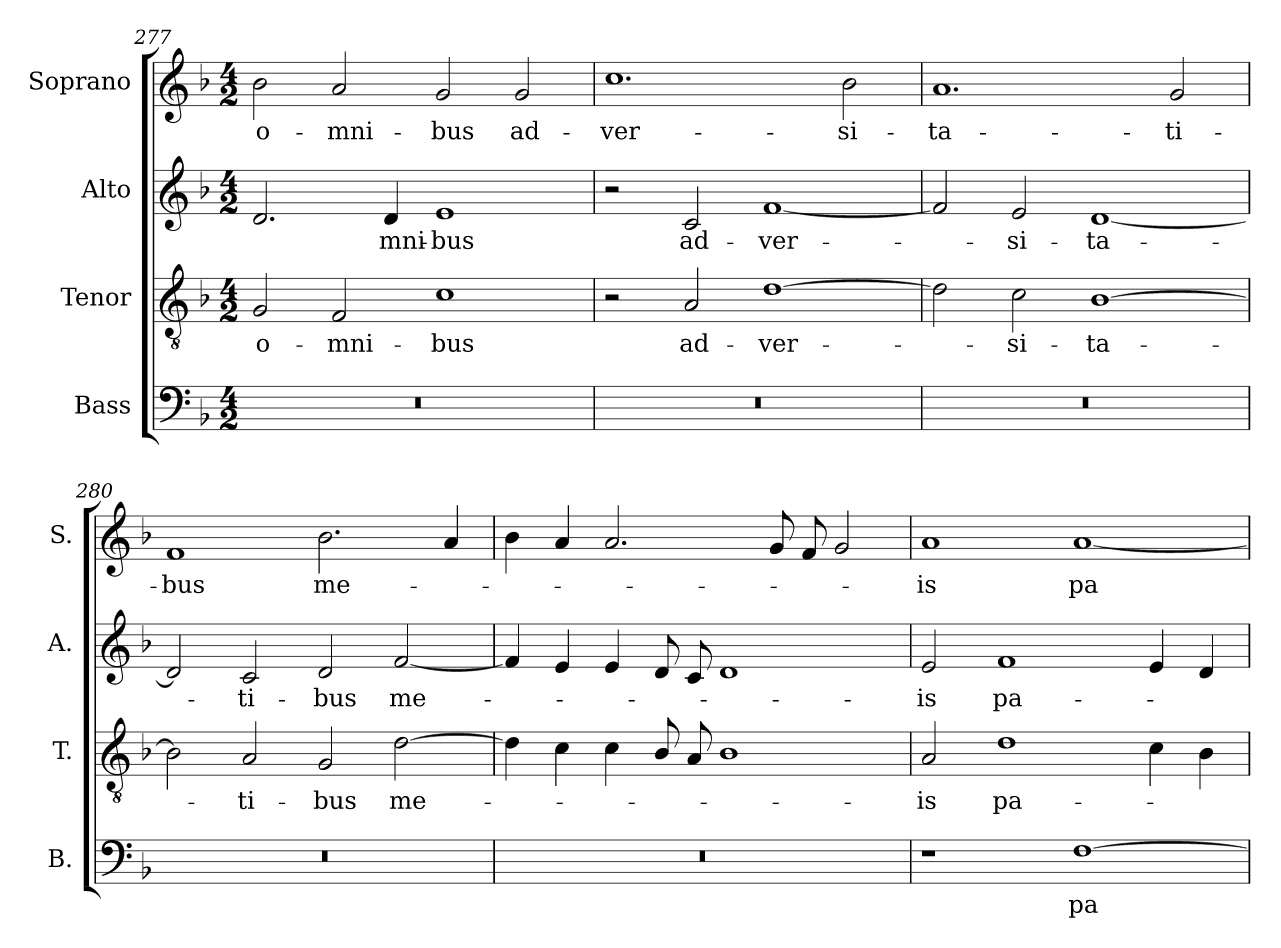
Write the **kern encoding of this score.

**kern	**text	**kern	**text	**kern	**text	**kern	**text
*part4	*part4	*part3	*part3	*part2	*part2	*part1	*part1
*staff4	*staff4	*staff3	*staff3	*staff2	*staff2	*staff1	*staff1
*I"Bass	*	*I"Tenor	*	*I"Alto	*	*I"Soprano	*
*I'B.	*	*I'T.	*	*I'A.	*	*I'S.	*
*clefF4	*	*clefGv2	*	*clefG2	*	*clefG2	*
*	*	*ITrd7c12	*	*	*	*	*
*k[b-]	*	*k[b-]	*	*k[b-]	*	*k[b-]	*
*F:	*	*F:	*	*F:	*	*F:	*
*M4/2	*	*M4/2	*	*M4/2	*	*M4/2	*
=277	=277	=277	=277	=277	=277	=277	=277
!LO:N:vis=1	!	!	!	!	!	!	!
!	!	!	!LO:LY:b:color=#000000	!	!	!	!
!	!	!	!	!	!	!	!LO:LY:b:color=#000000
0r	.	2GGi/	o-	2.di/	.	2b-i\	o-
!	!	!	!LO:LY:b:color=#000000	!	!	!	!
!	!	!	!	!	!	!	!LO:LY:b:color=#000000
.	.	2FFi/	-mni-	.	.	2ai/	-mni-
!	!	!	!	!	!LO:LY:b:color=#000000	!	!
.	.	.	.	4di/	-mni-	.	.
!	!	!	!LO:LY:b:color=#000000	!	!	!	!
!	!	!	!	!	!LO:LY:b:color=#000000	!	!
!	!	!	!	!	!	!	!LO:LY:b:color=#000000
.	.	1Ci	-bus	1ei	-bus	2gi/	-bus
!	!	!	!	!	!	!	!LO:LY:b:color=#000000
.	.	.	.	.	.	2gi/	ad-
=278	=278	=278	=278	=278	=278	=278	=278
!LO:N:vis=1	!	!	!	!	!	!	!
!	!	!	!	!	!	!	!LO:LY:b:color=#000000
0r	.	2r	.	2r	.	1.cci	-ver-
!	!	!	!LO:LY:b:color=#000000	!	!	!	!
!	!	!	!	!	!LO:LY:b:color=#000000	!	!
.	.	2AAi/	ad-	2ci/	ad-	.	.
!	!	!	!LO:LY:b:color=#000000	!	!	!	!
!	!	!	!	!	!LO:LY:b:color=#000000	!	!
.	.	[1Di	-ver-	[1fi	-ver-	.	.
!	!	!	!	!	!	!	!LO:LY:b:color=#000000
.	.	.	.	.	.	2b-i\	-si-
=279	=279	=279	=279	=279	=279	=279	=279
!LO:N:vis=1	!	!	!	!	!	!	!
!	!	!	!	!	!	!	!LO:LY:b:color=#000000
0r	.	2Di\]	.	2fi/]	.	1.ai	-ta-
!	!	!	!LO:LY:b:color=#000000	!	!	!	!
!	!	!	!	!	!LO:LY:b:color=#000000	!	!
.	.	2Ci\	-si-	2ei/	-si-	.	.
!	!	!	!LO:LY:b:color=#000000	!	!	!	!
!	!	!	!	!	!LO:LY:b:color=#000000	!	!
.	.	[1BB-i	-ta-	[1di	-ta-	.	.
!	!	!	!	!	!	!	!LO:LY:b:color=#000000
.	.	.	.	.	.	2gi/	-ti-
=280	=280	=280	=280	=280	=280	=280	=280
!LO:N:vis=1	!	!	!	!	!	!	!
!	!	!	!	!	!	!	!LO:LY:b:color=#000000
0r	.	2BB-i\]	.	2di/]	.	1fi	-bus
!	!	!	!LO:LY:b:color=#000000	!	!	!	!
!	!	!	!	!	!LO:LY:b:color=#000000	!	!
.	.	2AAi/	-ti-	2ci/	-ti-	.	.
!	!	!	!LO:LY:b:color=#000000	!	!	!	!
!	!	!	!	!	!LO:LY:b:color=#000000	!	!
!	!	!	!	!	!	!	!LO:LY:b:color=#000000
.	.	2GGi/	-bus	2di/	-bus	2.b-i\	me-
!	!	!	!LO:LY:b:color=#000000	!	!	!	!
!	!	!	!	!	!LO:LY:b:color=#000000	!	!
.	.	[2Di\	me-	[2fi/	me-	.	.
.	.	.	.	.	.	4ai/	.
!!LO:LB:g=z
=281	=281	=281	=281	=281	=281	=281	=281
!LO:N:vis=1	!	!	!	!	!	!	!
0r	.	4Di\]	.	4fi/]	.	4b-i\	.
.	.	4Ci\	.	4ei/	.	4ai/	.
.	.	4Ci\	.	4ei/	.	2.ai/	.
.	.	8BB-i/	.	8di/	.	.	.
.	.	8AAi/	.	8ci/	.	.	.
.	.	1BB-i	.	1di	.	.	.
.	.	.	.	.	.	8gi/	.
.	.	.	.	.	.	8fi/	.
.	.	.	.	.	.	2gi/	.
=282	=282	=282	=282	=282	=282	=282	=282
!	!	!	!LO:LY:b:color=#000000	!	!	!	!
!	!	!	!	!	!LO:LY:b:color=#000000	!	!
!	!	!	!	!	!	!	!LO:LY:b:color=#000000
1r	.	2AAi/	-is	2ei/	-is	1ai	-is
!	!	!	!LO:LY:b:color=#000000	!	!	!	!
!	!	!	!	!	!LO:LY:b:color=#000000	!	!
.	.	1Di	pa-	1fi	pa-	.	.
!	!LO:LY:b:color=#000000	!	!	!	!	!	!
!	!	!	!	!	!	!	!LO:LY:b:color=#000000
[1Fi	pa-	.	.	.	.	[1ai	pa-
.	.	4Ci\	.	4ei/	.	.	.
.	.	4BB-i\	.	4di/	.	.	.
=	=	=	=	=	=	=	=
*-	*-	*-	*-	*-	*-	*-	*-
